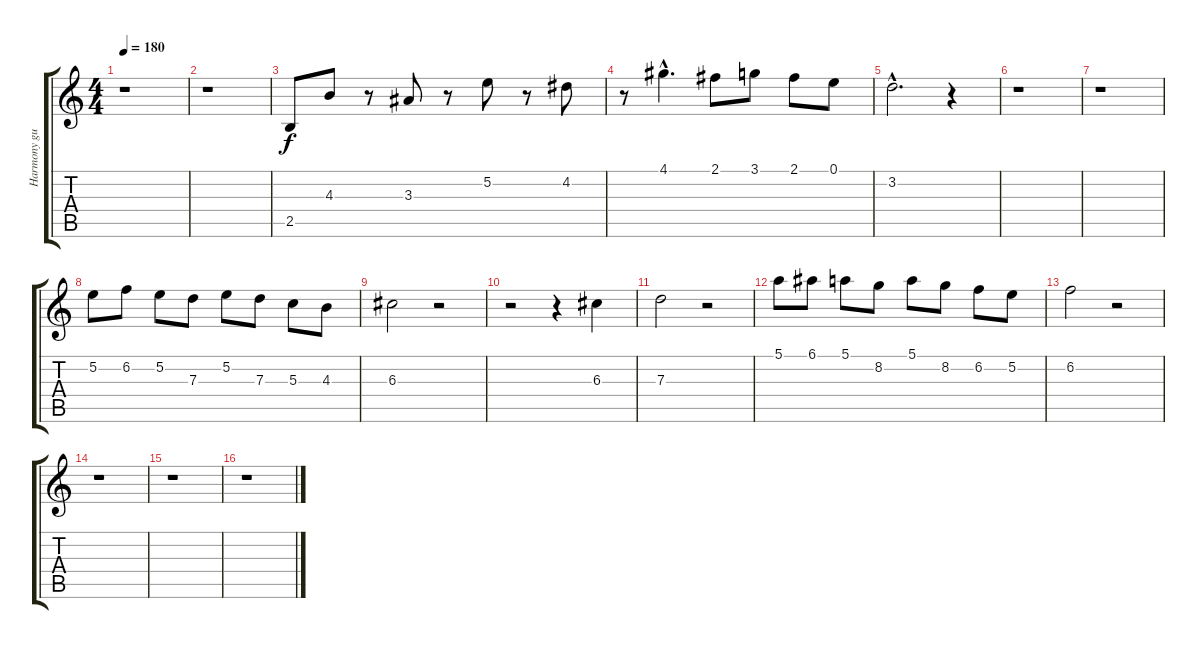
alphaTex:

\track ("Harmony guitar" "Harmony gu") {instrument electricguitarclean}
\staff {score tabs}
\tuning (E4 B3 G3 D3 A2 E2) {hide}
\ts (4 4)
\tempo 180
\clef g2
\ks c
r.1{dy f} |
r.1 |
2.5.8 4.3.8 r.8 3.3.8 r.8 5.2.8 r.8 4.2.8 |
r.8 4.1{hac}.4{d} 2.1.8 3.1.8 2.1.8 0.1.8 |
3.2{hac}.2{d} r.4 |
r.1 |
r.1 |
5.2.8 6.2.8 5.2.8 7.3.8 5.2.8 7.3.8 5.3.8 4.3.8 |
6.3.2 r.2 |
r.2 r.4 6.3.4 |
7.3.2 r.2 |
5.1.8 6.1.8 5.1.8 8.2.8 5.1.8 8.2.8 6.2.8 5.2.8 |
6.2.2 r.2 |
r.1 |
r.1 |
r.1
